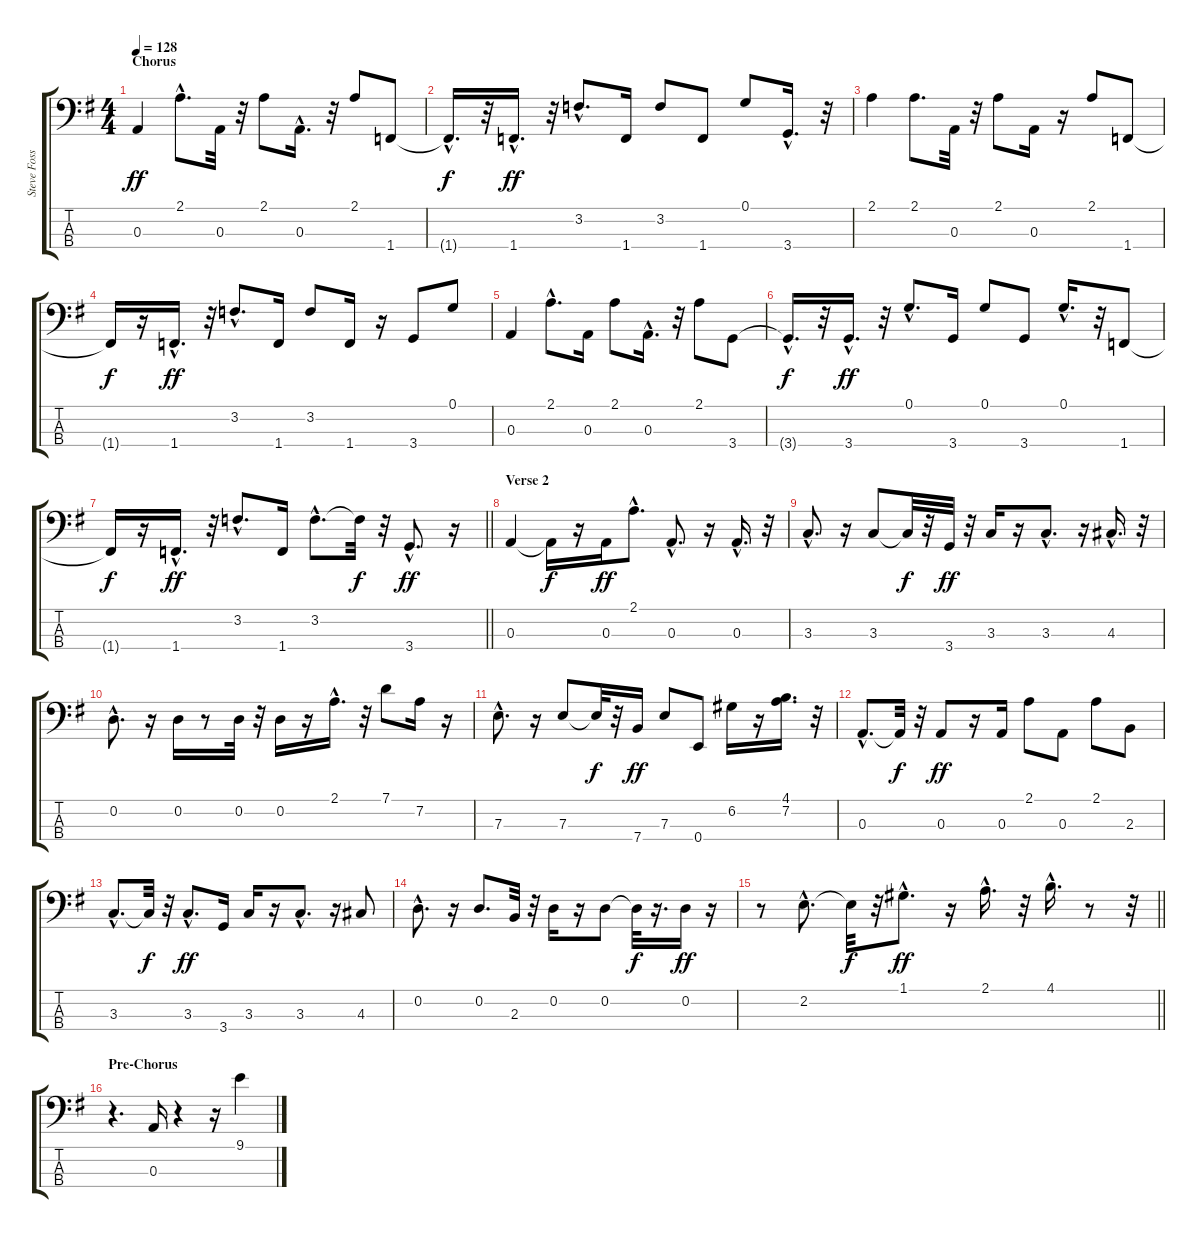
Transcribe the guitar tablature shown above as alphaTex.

\track ("Steve Fossen" "Steve Foss") {instrument electricbassfinger}
\staff {score tabs}
\tuning (G2 D2 A1 E1) {hide}
\ts (4 4)
\section ("" "Chorus")
\tempo 128
\clef f4
\ks g
0.3.4{dy ff} 2.1{hac}.8{d} 0.3.32 r.32 2.1.8 0.3{hac}.16{d} r.32 2.1.8 1.4.8 |
1.4{hac t}.16{d dy f} r.32 1.4{hac}.16{d dy ff} r.32 3.2{hac}.8{d} 1.4.16 3.2.8 1.4.8 0.1.8 3.4{hac}.16{d} r.32 |
2.1.4 2.1.8{d} 0.3.32 r.32 2.1.8 0.3.16 r.16 2.1.8 1.4.8 |
1.4{t}.16{dy f} r.16 1.4{hac}.16{d dy ff} r.32 3.2{hac}.8{d} 1.4.16 3.2.8 1.4.16 r.16 3.4.8 0.1.8 |
0.3.4 2.1{hac}.8{d} 0.3.16 2.1.8 0.3{hac}.16{d} r.32 2.1.8 3.4.8 |
3.4{hac t}.16{d dy f} r.32 3.4{hac}.16{d dy ff} r.32 0.1{hac}.8{d} 3.4.16 0.1.8 3.4.8 0.1{hac}.16{d} r.32 1.4.8 |
\barLineRight lightlight
1.4{t}.16{dy f} r.16 1.4{hac}.16{d dy ff} r.32 3.2{hac}.8{d} 1.4.16 3.2{hac}.8{d} 3.2{t}.32{dy f} r.32 3.4{hac}.8{d dy ff} r.16 |
\section ("" "Verse 2")
0.3.4 0.3{t}.16{dy f} r.16 0.3.16{dy ff} 2.1{hac}.8{d} 0.3{hac}.8{d} r.16 0.3{hac}.16{d} r.32 |
3.3{hac}.8{d} r.16 3.3.8 3.3{t}.32{dy f} r.32 3.4.32{dy ff} r.32 3.3.16 r.16 3.3{hac}.8{d} r.16 4.3{hac}.16{d} r.32 |
0.2{hac}.8{d} r.16 0.2.16 r.8 0.2.32 r.32 0.2.16 r.16 2.1{hac}.16{d} r.32 7.1.8 7.2.16 r.16 |
7.3{hac}.8{d} r.16 7.3.8 7.3{t}.32{dy f} r.32 7.4.16{dy ff} 7.3.8 0.4.8 6.2.16 r.16 (4.1 7.2).16{d} r.32 |
0.3{hac}.8{d} 0.3{t}.32{dy f} r.32 0.3.8{dy ff} r.16 0.3.16 2.1.8 0.3.8 2.1.8 2.3.8 |
3.3{hac}.8{d} 3.3{t}.32{dy f} r.32 3.3{hac}.8{d dy ff} 3.4.16 3.3.16 r.16 3.3{hac}.8{d} r.16 4.3.8 |
0.2{hac}.8{d} r.16 0.2.8{d} 2.3.32 r.32 0.2.16 r.16 0.2.8 0.2{t}.32{dy f} r.16{d} 0.2.16{dy ff} r.16 |
\barLineRight lightlight
r.8 2.2{hac}.8{d} 2.2{t}.32{dy f} r.32 1.1{hac}.8{d dy ff} r.16 2.1{hac}.16{d} r.32 4.1{hac}.16{d} r.8 r.32 |
\section ("" "Pre-Chorus")
r.4{d} 0.3.16 r.4 r.16 9.1.4
